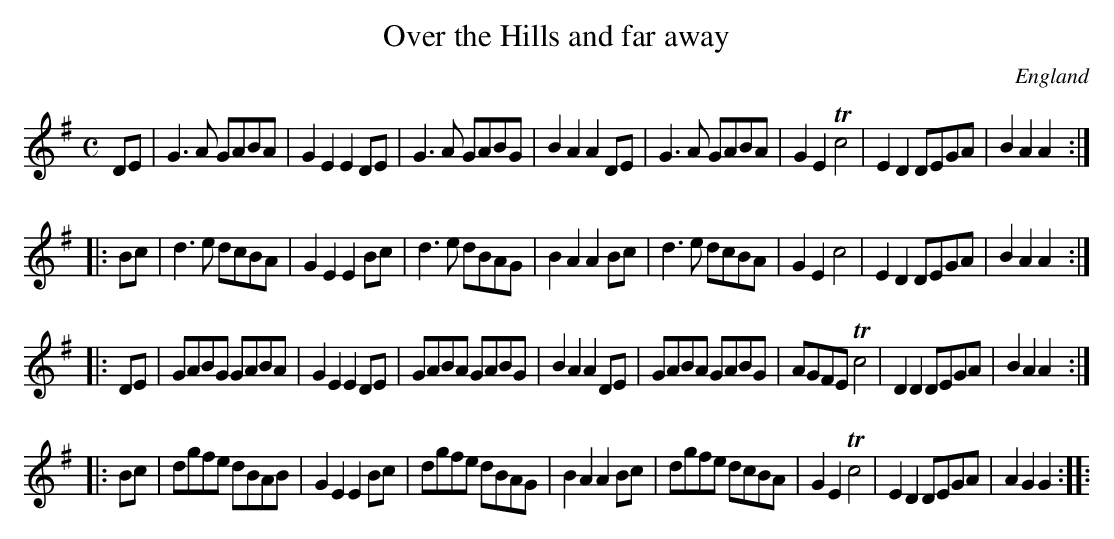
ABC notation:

X:1
T:Over the Hills and far away
L:1/8
M:C
O:England
K:A dorian
DE |\
G3A GABA | G2E2 E2DE | G3A  GABG | B2A2 A2DE |\
G3A GABA | G2E2 Tc4  | E2D2 DEGA | B2A2 A2 ::
Bc |\
d3e dcBA | G2E2 E2Bc | d3e  dBAG | B2A2 A2Bc | \
d3e dcBA | G2E2 c4   | E2D2 DEGA | B2A2 A2 ::
DE |\
GABG GABA | G2E2 E2DE | GABA GABG | B2A2 A2DE |\
GABA GABG | AGFE  Tc4 | D2D2 DEGA | B2A2 A2 ::
Bc |\
dgfe dBAB | G2E2 E2Bc | dgfe dBAG | B2A2 A2Bc |\
dgfe dcBA | G2E2 Tc4  | E2D2 DEGA | A2G2 G2 ::
